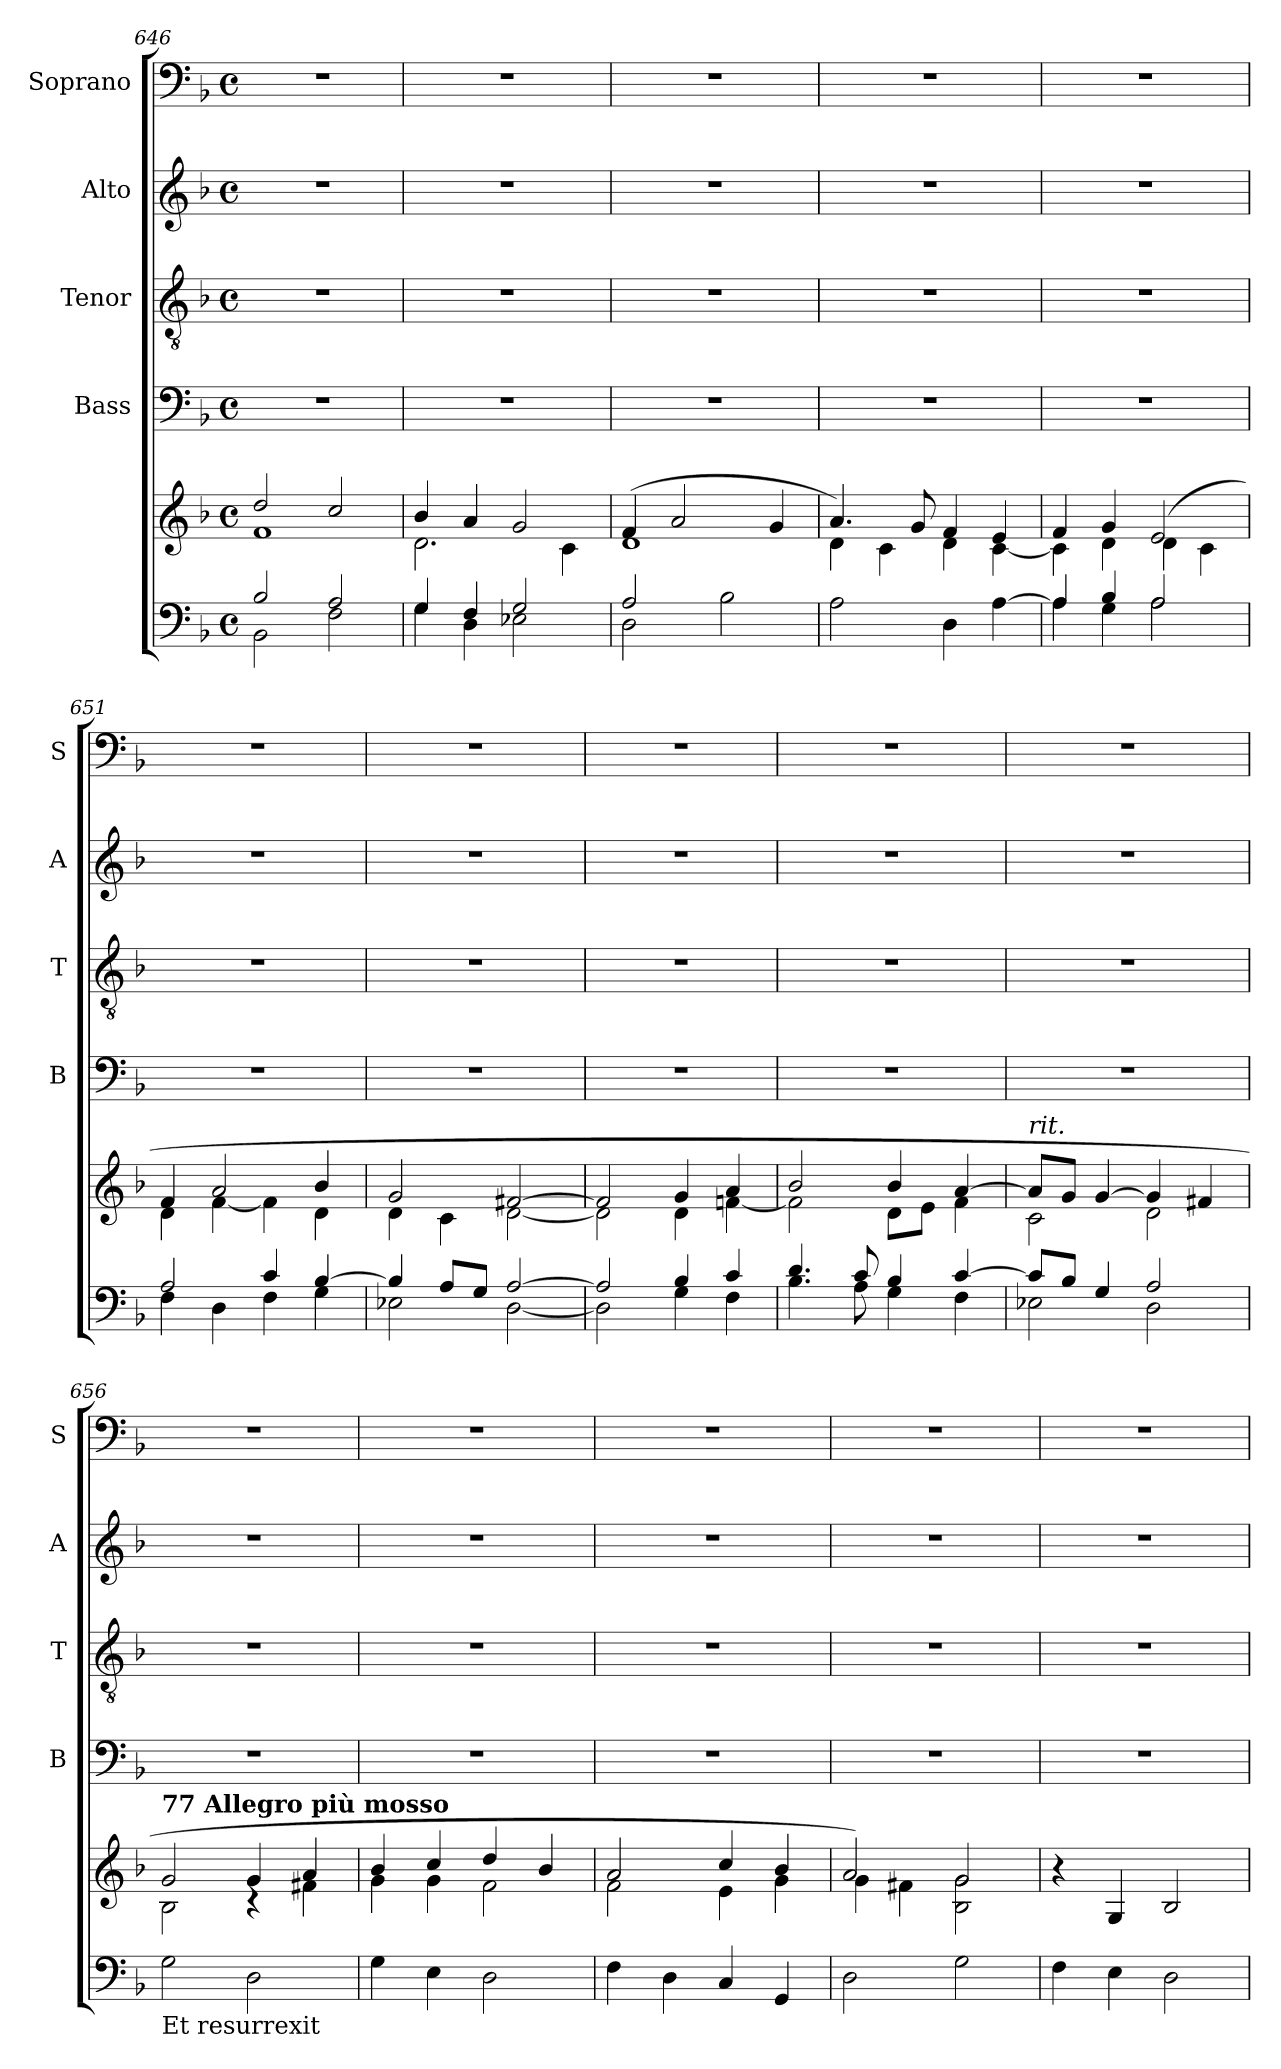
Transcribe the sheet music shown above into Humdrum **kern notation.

**kern	**kern	**kern	**kern	**kern	**kern
*part6	*part5	*part4	*part3	*part2	*part1
*staff6	*staff5	*staff4	*staff3	*staff2	*staff1
*	*	*I"Bass	*I"Tenor	*I"Alto	*I"Soprano
*	*	*I'B	*I'T	*I'A	*I'S
*clefF4	*clefG2	*clefF4	*clefGv2	*clefG2	*clefF4
*k[b-]	*k[b-]	*k[b-]	*k[b-]	*k[b-]	*k[b-]
*F:	*F:	*F:	*F:	*F:	*F:
*M4/4	*M4/4	*M4/4	*M4/4	*M4/4	*M4/4
*met(c)	*met(c)	*met(c)	*met(c)	*met(c)	*met(c)
=646	=646	=646	=646	=646	=646
*^	*^	*	*	*	*
2B-/	2BB-\	2dd/	1f	1r	1r	1r	1r
2A/	2F\	2cc/	.	.	.	.	.
=647	=647	=647	=647	=647	=647	=647	=647
4G/	4G\	4b-/	2.d\	1r	1r	1r	1r
4F/	4D\	4a/	.	.	.	.	.
2G/	2E-X\	2g/	.	.	.	.	.
.	.	.	4c\	.	.	.	.
=648	=648	=648	=648	=648	=648	=648	=648
2A/	2D\	4f/	(<1d	1r	1r	1r	1r
.	.	2a/	.	.	.	.	.
2ryy	2B-\	.	.	.	.	.	.
.	.	4g/	.	.	.	.	.
*v	*v	*	*	*	*	*	*
=649	=649	=649	=649	=649	=649	=649
2A\	4d\	4.a/)	1r	1r	1r	1r
.	4c\	.	.	.	.	.
.	.	8g/	.	.	.	.
4D\	4d\	4f/	.	.	.	.
[>4A\	4e/	[<4c\	.	.	.	.
=650	=650	=650	=650	=650	=650	=650
*^	*	*	*	*	*	*
4A/]	4A\	4f/	4c\]	1r	1r	1r	1r
4B-/	4G\	4g/	(<4d\	.	.	.	.
2A/	2A\	(2e/	4d\	.	.	.	.
.	.	.	4c\	.	.	.	.
!!LO:LB:g=z
=651	=651	=651	=651	=651	=651	=651	=651
2A/	4F\	4f/	4d\	1r	1r	1r	1r
.	4D\	2a/	[<4f\	.	.	.	.
4c/	4F\	.	4f\]	.	.	.	.
[>4B-/	4G\	4b-/	4d\	.	.	.	.
=652	=652	=652	=652	=652	=652	=652	=652
4B-/]	2E-X\	2g/	4d\	1r	1r	1r	1r
8A/L	.	.	4c\	.	.	.	.
8G/J	.	.	.	.	.	.	.
[>2A/	[<2D\	[>2f#X/	[<2d\	.	.	.	.
=653	=653	=653	=653	=653	=653	=653	=653
2A/]	2D\]	2f#/]	2d\]	1r	1r	1r	1r
4B-/	4G\	4g/	4d\	.	.	.	.
4c/	4F\	4a/	[<4fn\	.	.	.	.
=654	=654	=654	=654	=654	=654	=654	=654
4.d/	4.B-\	2b-/	2f\]	1r	1r	1r	1r
8c/	8A\	.	.	.	.	.	.
4B-/	4G\	4b-/	8d\L	.	.	.	.
.	.	.	8e\J	.	.	.	.
[>4c/	4F\	[>4a/	4f\	.	.	.	.
=655	=655	=655	=655	=655	=655	=655	=655
!	!	!LO:TX:a:i:t=rit.	!	!	!	!	!
8c/L]	2E-X\	8a/L]	2c\	1r	1r	1r	1r
8B-/J	.	8g/J	.	.	.	.	.
4G/	.	[>4g/	.	.	.	.	.
2A/	2D\	4g/]	2d\	.	.	.	.
.	.	4f#X/	.	.	.	.	.
*v	*v	*	*	*	*	*	*
!!LO:LB:g=z
=656	=656	=656	=656	=656	=656	=656
!	!LO:TX:a:B:t=77 Allegro più mosso	!	!	!	!	!
!LO:TX:b:t=Et resurrexit	!	!	!	!	!	!
2G\	2g/	2B-\	1r	1r	1r	1r
2D\	4g/	4rB	.	.	.	.
.	4a/	4f#X\	.	.	.	.
=657	=657	=657	=657	=657	=657	=657
4G\	4b-/	4g\	1r	1r	1r	1r
4E\	4cc/	4g\	.	.	.	.
2D\	4dd/	2f\	.	.	.	.
.	4b-/	.	.	.	.	.
=658	=658	=658	=658	=658	=658	=658
4F\	2a/	2f\	1r	1r	1r	1r
4D\	.	.	.	.	.	.
4C/	4cc/	4e\	.	.	.	.
4GG/	4b-/	4g\	.	.	.	.
=659	=659	=659	=659	=659	=659	=659
*	*	*^	*	*	*	*
2D\	2a/)	4g\	2ryy	1r	1r	1r	1r
.	.	4f#X\	.	.	.	.	.
2G\	2g/	2B-\	2g\	.	.	.	.
*	*v	*v	*v	*	*	*	*
=660	=660	=660	=660	=660	=660
4F\	4r	1r	1r	1r	1r
4E\	4G/	.	.	.	.
2D\	2B-/	.	.	.	.
=	=	=	=	=	=
*-	*-	*-	*-	*-	*-
